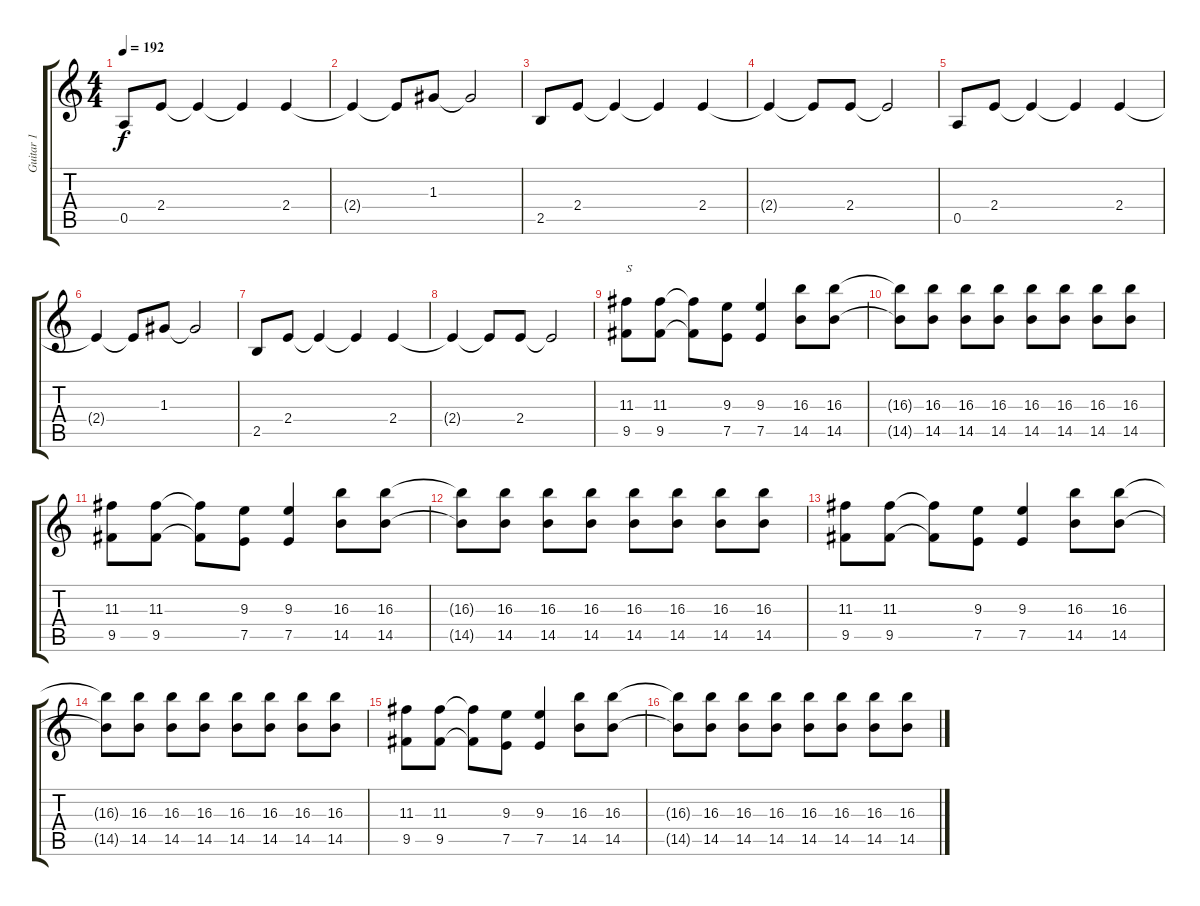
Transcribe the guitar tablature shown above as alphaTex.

\track ("Guitar 1" "Guitar 1") {instrument distortionguitar}
\staff {score tabs}
\tuning (E4 B3 G3 D3 A2 E2) {hide}
\ts (4 4)
\tempo 192
\clef g2
\ks c
0.5.8{dy f} 2.4.8 2.4{t}.4 2.4{t}.4 2.4.4 |
2.4{t}.4 2.4{t}.8 1.3.8 1.3{t}.2 |
2.5.8 2.4.8 2.4{t}.4 2.4{t}.4 2.4.4 |
2.4{t}.4 2.4{t}.8 2.4.8 2.4{t}.2 |
0.5.8 2.4.8 2.4{t}.4 2.4{t}.4 2.4.4 |
2.4{t}.4 2.4{t}.8 1.3.8 1.3{t}.2 |
2.5.8 2.4.8 2.4{t}.4 2.4{t}.4 2.4.4 |
2.4{t}.4 2.4{t}.8 2.4.8 2.4{t}.2 |
(11.3 9.5).8{txt "S" volume 16 instrument distortionguitar} (11.3 9.5).8 (11.3{t} 9.5{t}).8 (9.3 7.5).8 (9.3 7.5).4 (16.3 14.5).8 (16.3 14.5).8 |
(16.3{t} 14.5{t}).8 (16.3 14.5).8 (16.3 14.5).8 (16.3 14.5).8 (16.3 14.5).8 (16.3 14.5).8 (16.3 14.5).8 (16.3 14.5).8 |
(11.3 9.5).8 (11.3 9.5).8 (11.3{t} 9.5{t}).8 (9.3 7.5).8 (9.3 7.5).4 (16.3 14.5).8 (16.3 14.5).8 |
(16.3{t} 14.5{t}).8 (16.3 14.5).8 (16.3 14.5).8 (16.3 14.5).8 (16.3 14.5).8 (16.3 14.5).8 (16.3 14.5).8 (16.3 14.5).8 |
(11.3 9.5).8 (11.3 9.5).8 (11.3{t} 9.5{t}).8 (9.3 7.5).8 (9.3 7.5).4 (16.3 14.5).8 (16.3 14.5).8 |
(16.3{t} 14.5{t}).8 (16.3 14.5).8 (16.3 14.5).8 (16.3 14.5).8 (16.3 14.5).8 (16.3 14.5).8 (16.3 14.5).8 (16.3 14.5).8 |
(11.3 9.5).8 (11.3 9.5).8 (11.3{t} 9.5{t}).8 (9.3 7.5).8 (9.3 7.5).4 (16.3 14.5).8 (16.3 14.5).8 |
(16.3{t} 14.5{t}).8 (16.3 14.5).8 (16.3 14.5).8 (16.3 14.5).8 (16.3 14.5).8 (16.3 14.5).8 (16.3 14.5).8 (16.3 14.5).8
